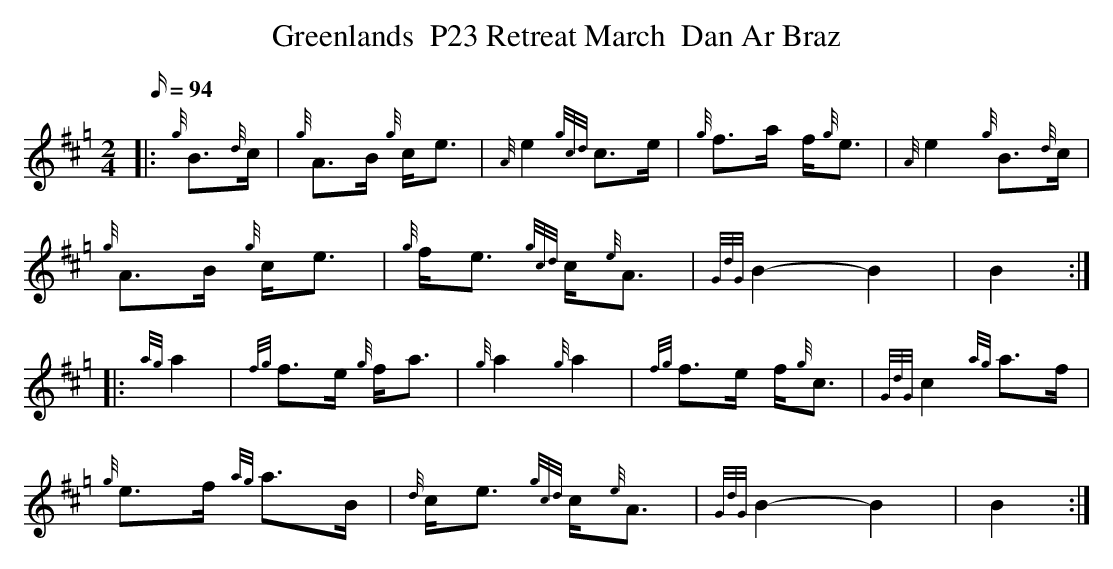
X:1
T:Greenlands  P23 Retreat March  Dan Ar Braz
M:2/4
Q:94
K:Hp
|:
{g}B3{d}c1|{g}A3B1 {g}c1e3|{A}e4 {gcd}c3e1|{g}f3a1 f1{g}e3|{A}e4 {g}B3{d}c1|!
{g}A3B1 {g}c1e3|{g}f1e3 {gcd}c1{e}A3|{GdG}B4- B4|B4:|!
|:{ag}a4|{fg}f3e1 {g}f1a3|{g}a4 {g}a4|{fg}f3e1 f1{g}c3|{GdG}c4 {ag}a3f1|!
{g}e3f1 {ag}a3B1|{d}c1e3 {gcd}c1{e}A3|{GdG}B4- B4|B4:|
